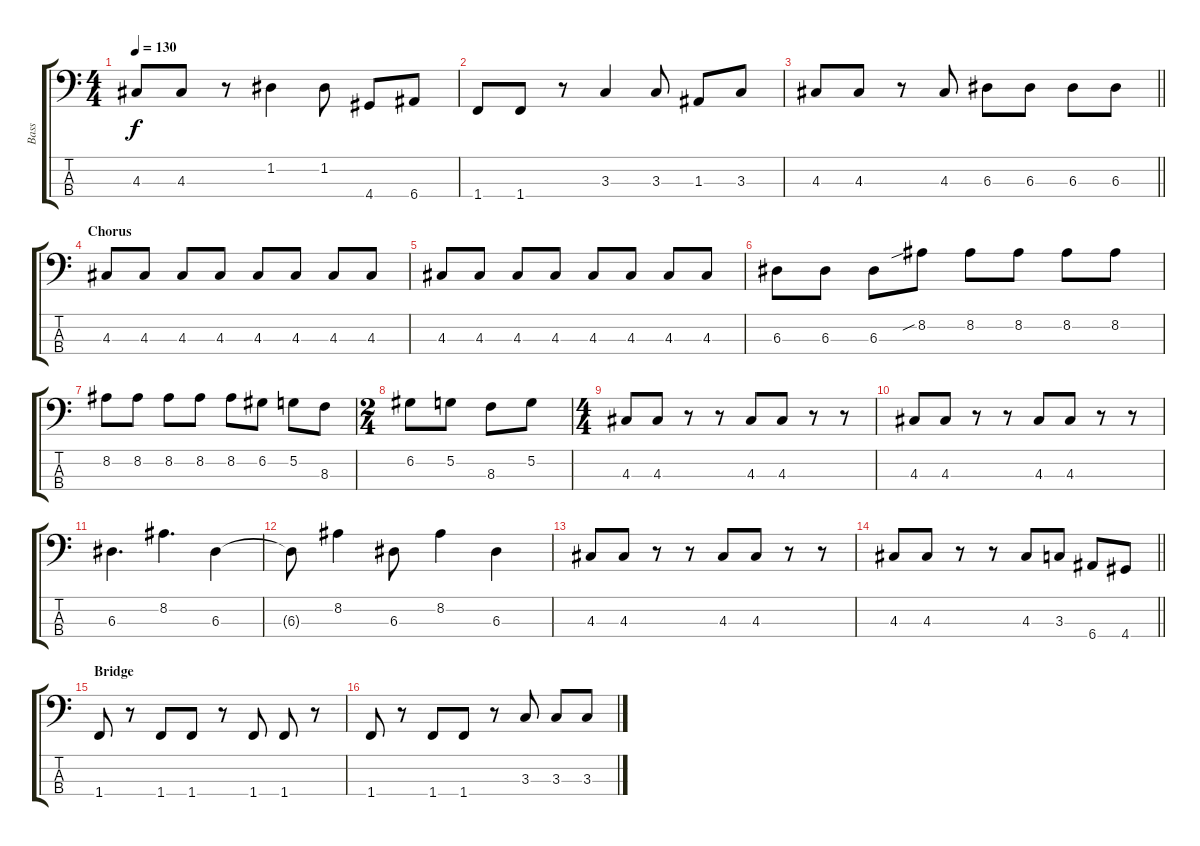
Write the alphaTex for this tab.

\track ("Bass" "Bass") {instrument electricbasspick}
\staff {score tabs}
\tuning (G2 D2 A1 E1) {hide}
\ts (4 4)
\tempo 130
\clef f4
\ks c
4.3.8{dy f} 4.3.8 r.8 1.2.4 1.2.8 4.4.8 6.4.8 |
1.4.8 1.4.8 r.8 3.3.4 3.3.8 1.3.8 3.3.8 |
\barLineRight lightlight
4.3.8 4.3.8 r.8 4.3.8 6.3.8 6.3.8 6.3.8 6.3.8 |
\section ("" "Chorus")
4.3.8 4.3.8 4.3.8 4.3.8 4.3.8 4.3.8 4.3.8 4.3.8 |
4.3.8 4.3.8 4.3.8 4.3.8 4.3.8 4.3.8 4.3.8 4.3.8 |
6.3.8 6.3.8 6.3.8 8.2{sib}.8 8.2.8 8.2.8 8.2.8 8.2.8 |
8.2.8 8.2.8 8.2.8 8.2.8 8.2.8 6.2.8 5.2.8 8.3.8 |
\ts (2 4)
6.2.8 5.2.8 8.3.8 5.2.8 |
\ts (4 4)
4.3.8 4.3.8 r.8 r.8 4.3.8 4.3.8 r.8 r.8 |
4.3.8 4.3.8 r.8 r.8 4.3.8 4.3.8 r.8 r.8 |
6.3.4{d} 8.2.4{d} 6.3.4 |
6.3{t}.8 8.2.4 6.3.8 8.2.4 6.3.4 |
4.3.8 4.3.8 r.8 r.8 4.3.8 4.3.8 r.8 r.8 |
\barLineRight lightlight
4.3.8 4.3.8 r.8 r.8 4.3.8 3.3.8 6.4.8 4.4.8 |
\section ("" "Bridge")
1.4.8 r.8 1.4.8 1.4.8 r.8 1.4.8 1.4.8 r.8 |
1.4.8 r.8 1.4.8 1.4.8 r.8 3.3.8 3.3.8 3.3.8
